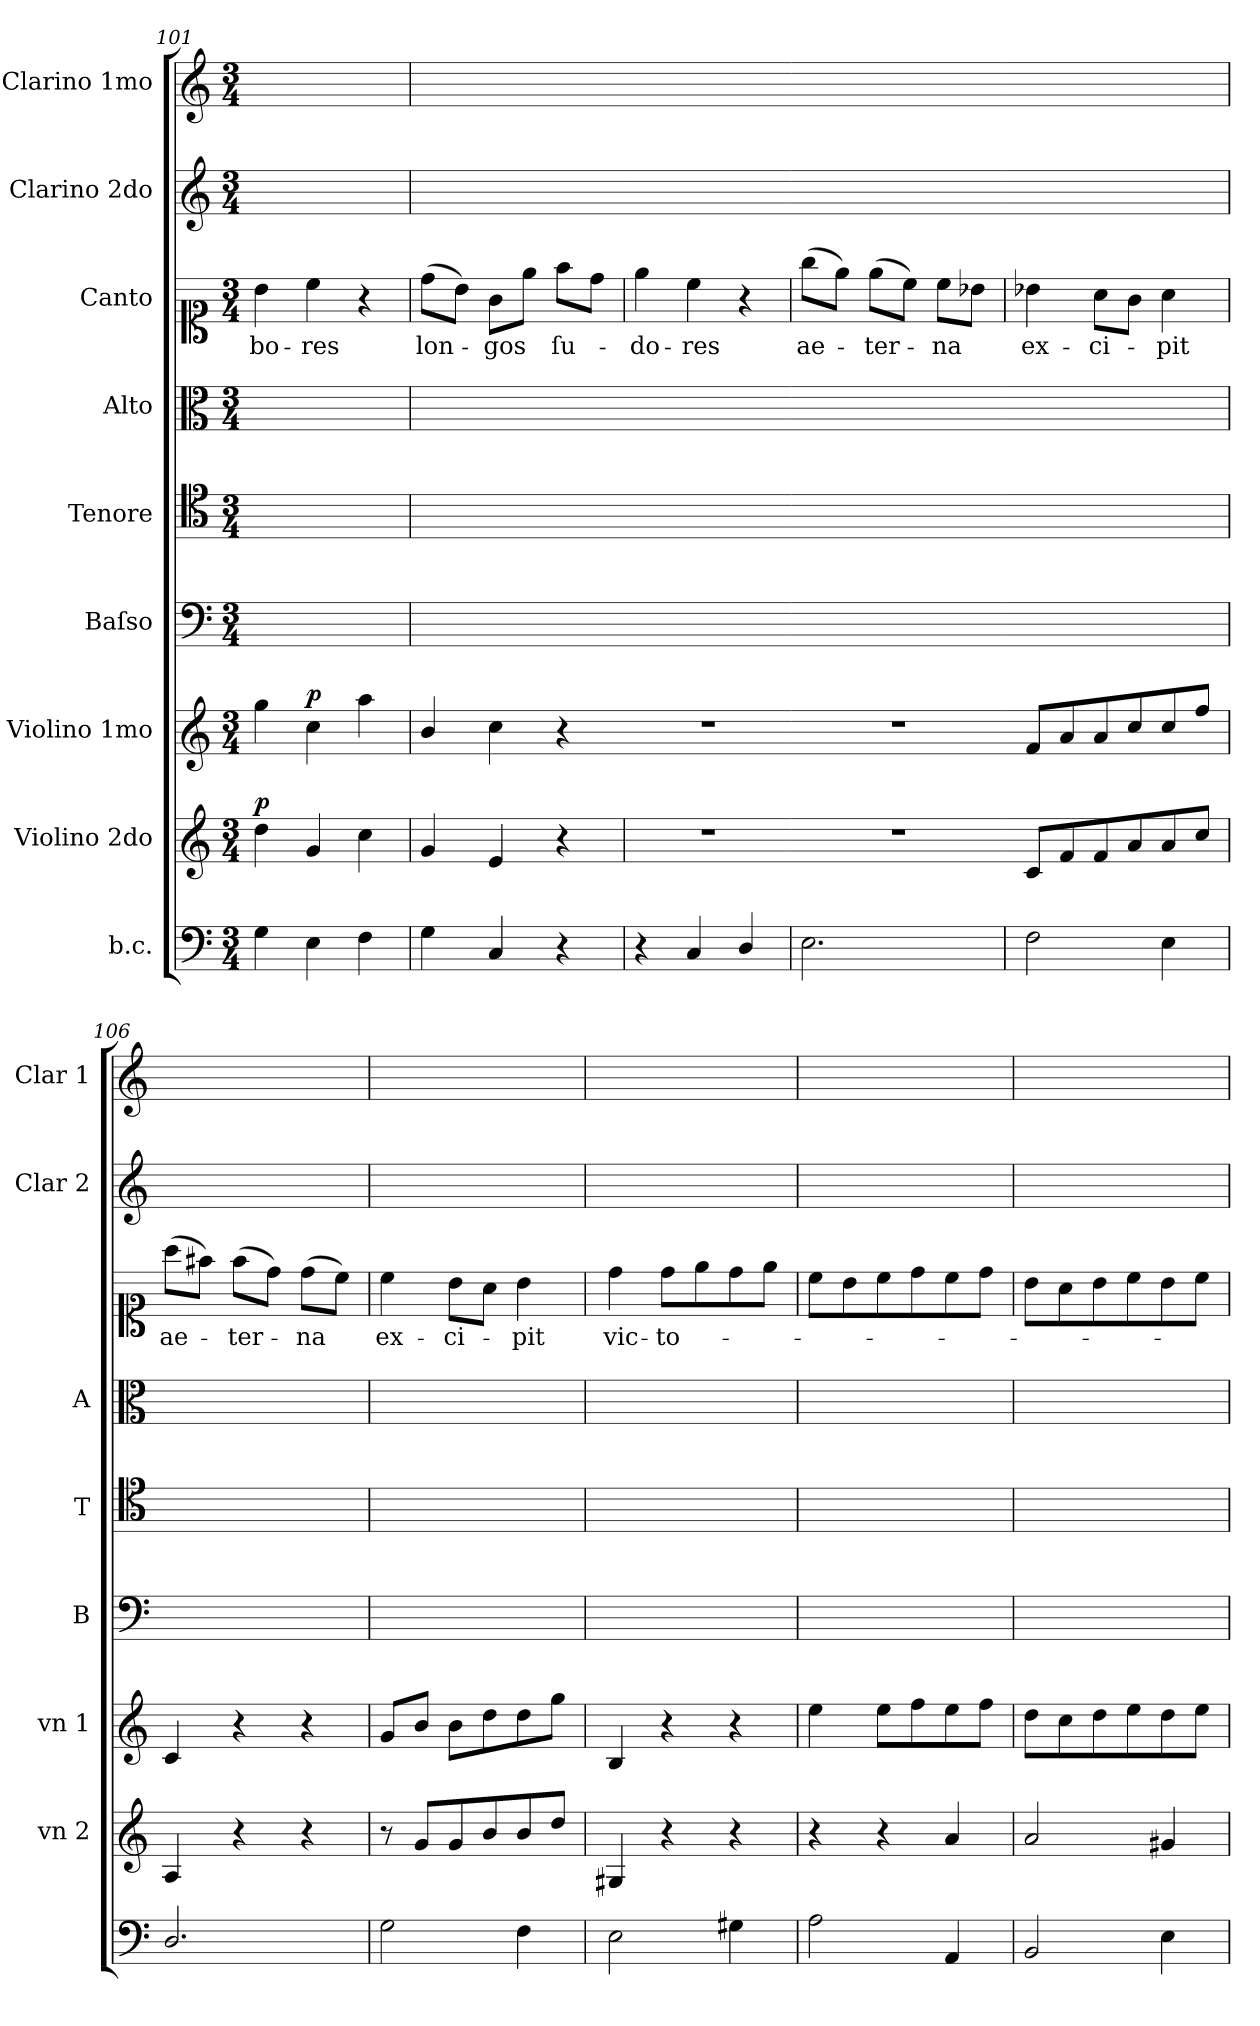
**kern	**kern	**dynam	**kern	**dynam	**kern	**kern	**kern	**kern	**text	**kern	**kern
*part9	*part8	*part8	*part7	*part7	*part6	*part5	*part4	*part3	*part3	*part2	*part1
*staff9	*staff8	*staff8	*staff7	*staff7	*staff6	*staff5	*staff4	*staff3	*staff3	*staff2	*staff1
*I"b.c.	*I"Violino 2do	*	*I"Violino 1mo	*	*I"Baſso	*I"Tenore	*I"Alto	*I"Canto	*	*I"Clarino 2do	*I"Clarino 1mo
*	*I'vn 2	*	*I'vn 1	*	*I'B	*I'T	*I'A	*	*	*I'Clar 2	*I'Clar 1
*clefF4	*clefG2	*	*clefG2	*	*clefF4	*clefC4	*clefC3	*clefC1	*	*clefG2	*clefG2
*k[]	*k[]	*	*k[]	*	*k[]	*k[]	*k[]	*k[]	*	*k[]	*k[]
*M3/4	*M3/4	*	*M3/4	*	*M3/4	*M3/4	*M3/4	*M3/4	*	*M3/4	*M3/4
=101	=101	=101	=101	=101	=101	=101	=101	=101	=101	=101	=101
!	!	!LO:DY:a	!	!	!	!	!	!	!	!	!
4G\	4dd\	p	4gg\	.	2.ryy	2.ryy	2.ryy	4b\	-bo-	2.ryy	2.ryy
!	!	!	!	!LO:DY:a	!	!	!	!	!	!	!
4E\	4g/	.	4cc\	p	.	.	.	4cc\	-res	.	.
4F\	4cc\	.	4aa\	.	.	.	.	4r	.	.	.
=102	=102	=102	=102	=102	=102	=102	=102	=102	=102	=102	=102
4G\	4g/	.	4b/	.	2.ryy	2.ryy	2.ryy	(8dd\L	lon-	2.ryy	2.ryy
.	.	.	.	.	.	.	.	8b\J)	.	.	.
4C/	4e/	.	4cc\	.	.	.	.	8g\L	-gos	.	.
.	.	.	.	.	.	.	.	8ee\J	.	.	.
4r	4r	.	4r	.	.	.	.	8ff\L	ſu-	.	.
.	.	.	.	.	.	.	.	8dd\J	.	.	.
=103	=103	=103	=103-	=103	=103	=103	=103	=103	=103	=103	=103
4r	2.r	.	2.r	.	2.ryy	2.ryy	2.ryy	4ee\	-do-	2.ryy	2.ryy
4C/	.	.	.	.	.	.	.	4cc\	-res	.	.
4D/	.	.	.	.	.	.	.	4r	.	.	.
=104	=104	=104	=104-	=104	=104	=104	=104	=104	=104	=104	=104
2.E\	2.r	.	2.r	.	2.ryy	2.ryy	2.ryy	(8gg\L	ae-	2.ryy	2.ryy
.	.	.	.	.	.	.	.	8ee\J)	.	.	.
.	.	.	.	.	.	.	.	(8ee\L	-ter-	.	.
.	.	.	.	.	.	.	.	8cc\J)	.	.	.
.	.	.	.	.	.	.	.	8cc\L	-na	.	.
.	.	.	.	.	.	.	.	8b-X\J	.	.	.
=105	=105	=105	=105-	=105	=105	=105	=105	=105	=105	=105	=105
2F\	8c/L	.	8f/L	.	2.ryy	2.ryy	2.ryy	4b-X\	ex-	2.ryy	2.ryy
.	8f/	.	8a/	.	.	.	.	.	.	.	.
.	8f/	.	8a/	.	.	.	.	8a\L	-ci-	.	.
.	8a/	.	8cc/	.	.	.	.	8g\J	.	.	.
4E\	8a/	.	8cc/	.	.	.	.	4a\	-pit	.	.
.	8cc/J	.	8ff/J	.	.	.	.	.	.	.	.
=106	=106	=106	=106	=106	=106	=106	=106	=106	=106	=106	=106
2.D/	4A/	.	4c/	.	2.ryy	2.ryy	2.ryy	(8aa\L	ae-	2.ryy	2.ryy
.	.	.	.	.	.	.	.	8ff#X\J)	.	.	.
.	4r	.	4r	.	.	.	.	(8ff#\L	-ter-	.	.
.	.	.	.	.	.	.	.	8dd\J)	.	.	.
.	4r	.	4r	.	.	.	.	(8dd\L	-na	.	.
.	.	.	.	.	.	.	.	8cc\J)	.	.	.
=107	=107	=107	=107	=107	=107	=107	=107	=107	=107	=107	=107
2G\	8r	.	8g/L	.	2.ryy	2.ryy	2.ryy	4cc\	ex-	2.ryy	2.ryy
.	8g/L	.	8b/J	.	.	.	.	.	.	.	.
.	8g/	.	8b\L	.	.	.	.	8b\L	-ci-	.	.
.	8b/	.	8dd\	.	.	.	.	8a\J	.	.	.
4F\	8b/	.	8dd\	.	.	.	.	4b\	-pit	.	.
.	8dd/J	.	8gg\J	.	.	.	.	.	.	.	.
=108	=108	=108	=108	=108	=108	=108	=108	=108	=108	=108	=108
2E\	4G#X/	.	4B/	.	2.ryy	2.ryy	2.ryy	4dd\	vic-	2.ryy	2.ryy
.	4r	.	4r	.	.	.	.	8dd\L	-to-	.	.
.	.	.	.	.	.	.	.	8ee\	.	.	.
4G#X\	4r	.	4r	.	.	.	.	8dd\	.	.	.
.	.	.	.	.	.	.	.	8ee\J	.	.	.
=109	=109	=109	=109	=109	=109	=109	=109	=109	=109	=109	=109
2A\	4r	.	4ee\	.	2.ryy	2.ryy	2.ryy	8cc\L	.	2.ryy	2.ryy
.	.	.	.	.	.	.	.	8b\	.	.	.
.	4r	.	8ee\L	.	.	.	.	8cc\	.	.	.
.	.	.	8ff\	.	.	.	.	8dd\	.	.	.
4AA/	4a/	.	8ee\	.	.	.	.	8cc\	.	.	.
.	.	.	8ff\J	.	.	.	.	8dd\J	.	.	.
=110	=110	=110	=110	=110	=110	=110	=110	=110	=110	=110	=110
2BB/	2a/	.	8dd\L	.	2.ryy	2.ryy	2.ryy	8b\L	.	2.ryy	2.ryy
.	.	.	8cc\	.	.	.	.	8a\	.	.	.
.	.	.	8dd\	.	.	.	.	8b\	.	.	.
.	.	.	8ee\	.	.	.	.	8cc\	.	.	.
4E\	4g#X/	.	8dd\	.	.	.	.	8b\	.	.	.
.	.	.	8ee\J	.	.	.	.	8cc\J	.	.	.
=	=	=	=	=	=	=	=	=	=	=	=
*-	*-	*-	*-	*-	*-	*-	*-	*-	*-	*-	*-
